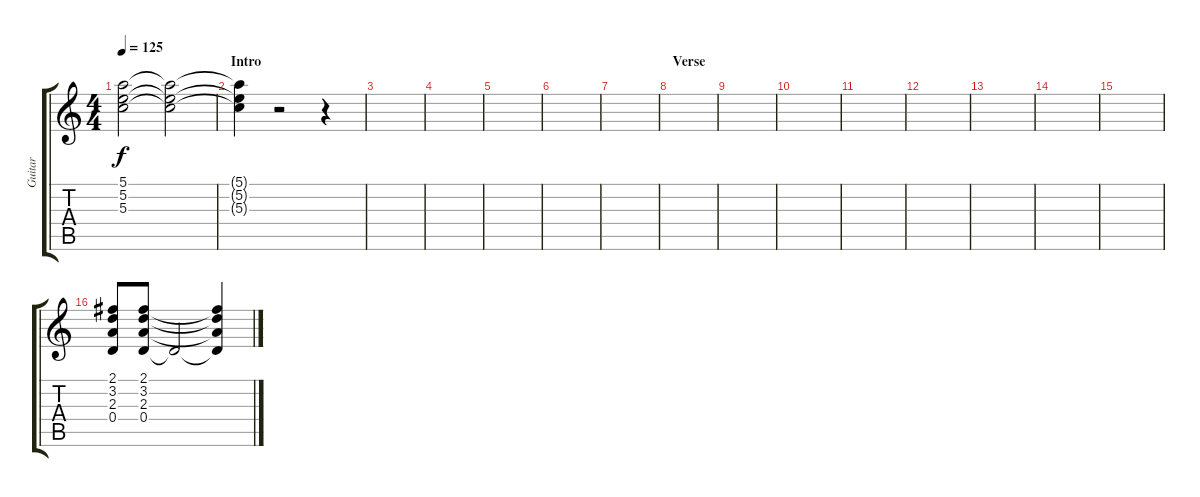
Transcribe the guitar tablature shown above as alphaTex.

\track ("Guitar" "Guitar") {instrument distortionguitar}
\staff {score tabs}
\tuning (E4 B3 G3 D3 A2 E2) {hide}
\ts (4 4)
\tempo 125
\clef g2
\ks c
(5.1 5.2 5.3).2{dy f instrument distortionguitar} (5.1{t} 5.2{t} 5.3{t}).2 |
\section ("" "Intro")
(5.1{t} 5.2{t} 5.3{t}).4 r.2 r.4 |
|
|
|
|
|
\section ("" "Verse")
|
|
|
|
|
|
|
|
(2.1 3.2 2.3 0.4).8 (2.1 3.2 2.3 0.4).8 0.4{t}.2 (2.1{t} 3.2{t} 2.3{t} 0.4{t}).4
